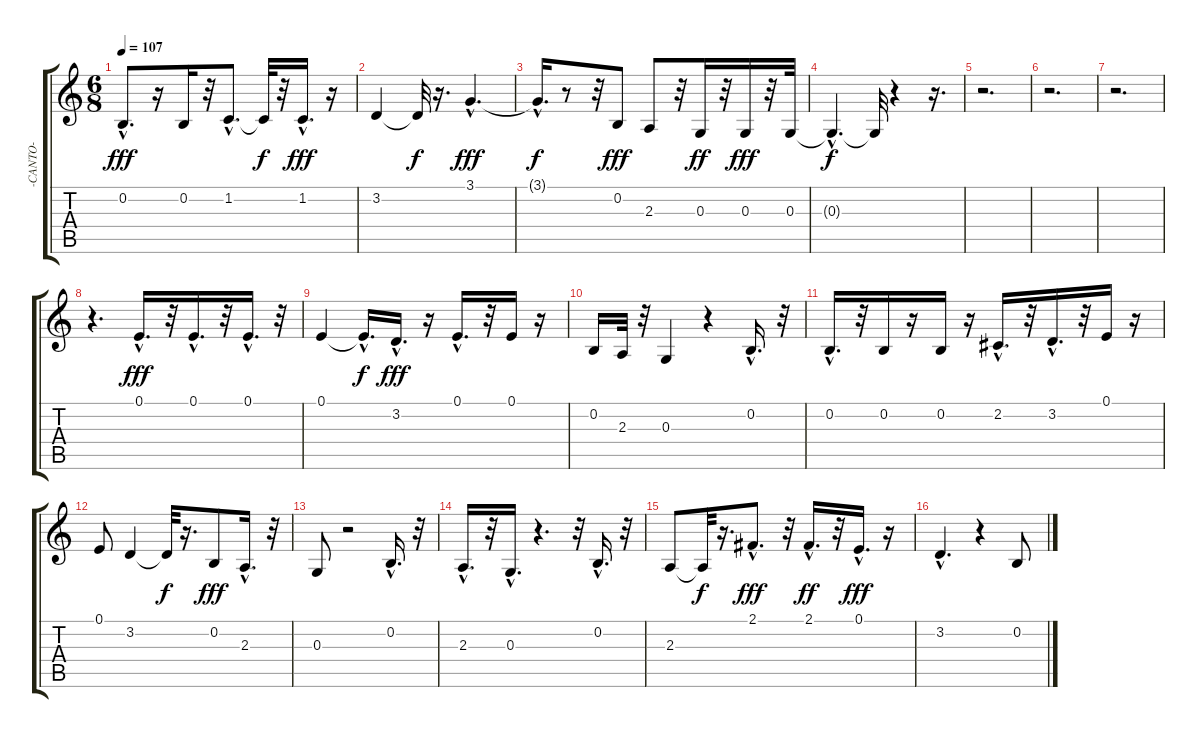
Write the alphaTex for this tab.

\track ("-CANTO-" "-CANTO-") {instrument flute}
\staff {score tabs}
\tuning (E4 B3 G3 D3 A2 E2) {hide}
\ts (6 8)
\tempo 107
\clef g2
\ks c
0.2{hac}.8{d dy fff} r.16 0.2.16 r.32 1.2{hac}.8{d} 1.2{t}.32{dy f} r.32 1.2{hac}.16{d dy fff} r.16 |
3.2.4 3.2{t}.32{dy f} r.16{d} 3.1{hac}.4{d dy fff} |
3.1{hac t}.16{d dy f} r.8 r.32 0.2.8{dy fff} 2.3.8 r.32 0.3.16{dy ff} r.32 0.3.16{dy fff} r.32 0.3.32 |
0.3{hac t}.4{d dy f} 0.3{t}.32 r.4 r.16{d} |
r.2{d} |
r.2{d} |
r.2{d} |
r.4{d} 0.1{hac}.16{d dy fff} r.32 0.1{hac}.16{d} r.32 0.1{hac}.16{d} r.32 |
0.1.4 0.1{hac t}.16{d dy f} 3.2{hac}.16{d dy fff} r.16 0.1{hac}.16{d} r.32 0.1.16 r.16 |
0.2.16 2.3.32 r.32 0.3.4 r.4 0.2{hac}.16{d} r.32 |
0.2{hac}.16{d} r.32 0.2.16 r.16 0.2.16 r.16 2.2{hac}.16{d} r.32 3.2{hac}.16{d} r.32 0.1.16 r.16 |
0.1.8 3.2.4 3.2{t}.32{dy f} r.16{d} 0.2.8{dy fff} 2.3{hac}.16{d} r.32 |
0.3.8 r.2 0.2{hac}.16{d} r.32 |
2.3{hac}.16{d} r.32 0.3{hac}.16{d} r.4{d} r.32 0.2{hac}.16{d} r.32 |
2.3.8 2.3{t}.32{dy f} r.16{d} 2.1{hac}.8{d dy fff} r.32 2.1{hac}.16{d dy ff} r.32 0.1{hac}.16{d dy fff} r.16 |
3.2{hac}.4{d} r.4 0.2.8
